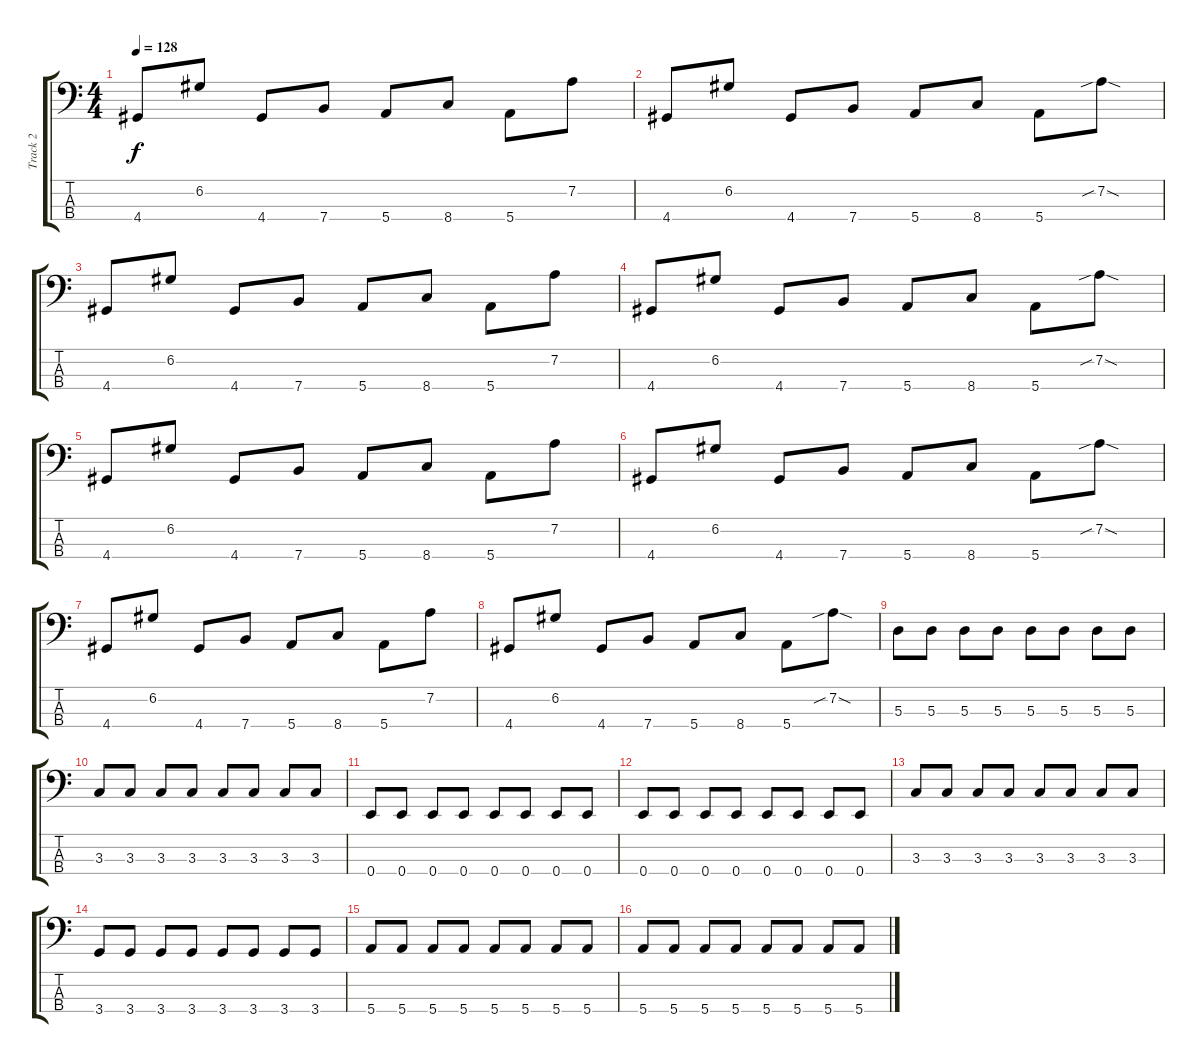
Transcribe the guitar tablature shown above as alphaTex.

\track ("Track 2" "Track 2") {instrument electricbasspick}
\staff {score tabs}
\tuning (G2 D2 A1 E1) {hide}
\ts (4 4)
\tempo 128
\clef f4
\ks c
4.4.8{dy f} 6.2.8 4.4.8 7.4.8 5.4.8 8.4.8 5.4.8 7.2.8 |
4.4.8 6.2.8 4.4.8 7.4.8 5.4.8 8.4.8 5.4.8 7.2{sib sod}.8 |
4.4.8 6.2.8 4.4.8 7.4.8 5.4.8 8.4.8 5.4.8 7.2.8 |
4.4.8 6.2.8 4.4.8 7.4.8 5.4.8 8.4.8 5.4.8 7.2{sib sod}.8 |
4.4.8 6.2.8 4.4.8 7.4.8 5.4.8 8.4.8 5.4.8 7.2.8 |
4.4.8 6.2.8 4.4.8 7.4.8 5.4.8 8.4.8 5.4.8 7.2{sib sod}.8 |
4.4.8 6.2.8 4.4.8 7.4.8 5.4.8 8.4.8 5.4.8 7.2.8 |
4.4.8 6.2.8 4.4.8 7.4.8 5.4.8 8.4.8 5.4.8 7.2{sib sod}.8 |
5.3.8 5.3.8 5.3.8 5.3.8 5.3.8 5.3.8 5.3.8 5.3.8 |
3.3.8 3.3.8 3.3.8 3.3.8 3.3.8 3.3.8 3.3.8 3.3.8 |
0.4.8 0.4.8 0.4.8 0.4.8 0.4.8 0.4.8 0.4.8 0.4.8 |
0.4.8 0.4.8 0.4.8 0.4.8 0.4.8 0.4.8 0.4.8 0.4.8 |
3.3.8 3.3.8 3.3.8 3.3.8 3.3.8 3.3.8 3.3.8 3.3.8 |
3.4.8 3.4.8 3.4.8 3.4.8 3.4.8 3.4.8 3.4.8 3.4.8 |
5.4.8 5.4.8 5.4.8 5.4.8 5.4.8 5.4.8 5.4.8 5.4.8 |
5.4.8 5.4.8 5.4.8 5.4.8 5.4.8 5.4.8 5.4.8 5.4.8
